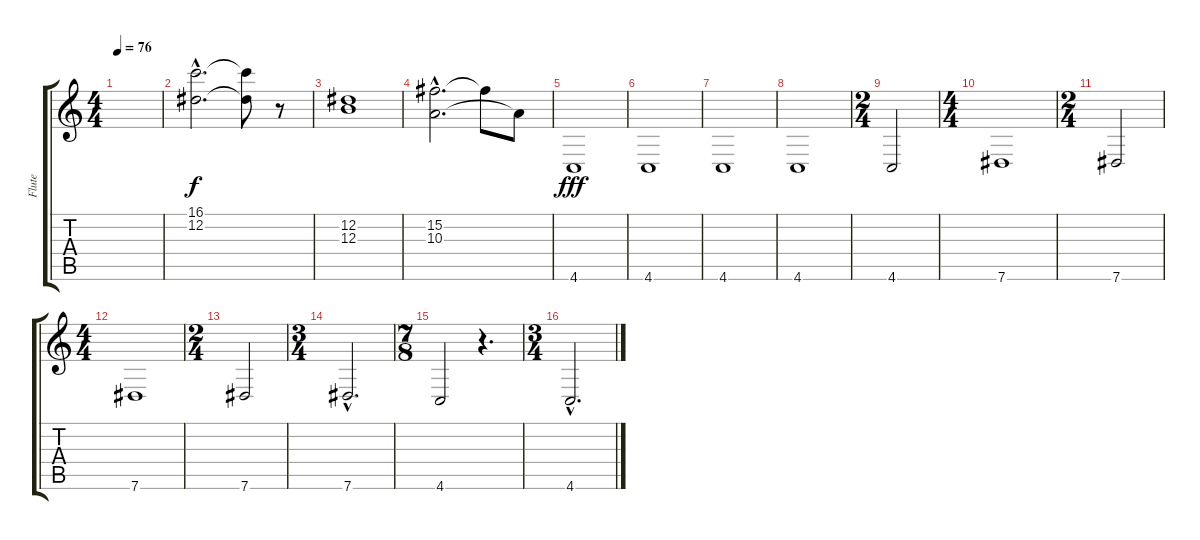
\track ("Flute" "Flute") {instrument piccolo}
\staff {score tabs}
\tuning (Ab4 Eb4 B3 Gb3 Db3 Ab2) {hide}
\ts (4 4)
\tempo 76
\clef g2
\ks c
|
(16.1{hac} 12.2{hac}).2{d volume 8 instrument flute} (16.1{t} 12.2{t}).8{dy f} r.8 |
(12.2 12.3).1 |
(15.2{hac} 10.3{hac}).2{d} 15.2{t}.8 10.3{t}.8 |
4.6.1{dy fff volume 16 instrument timpani} |
4.6.1{volume 16 instrument timpani} |
4.6.1{volume 16 instrument timpani} |
4.6.1{volume 16 instrument timpani} |
\ts (2 4)
4.6.2{volume 16 instrument timpani} |
\ts (4 4)
7.6.1{instrument timpani} |
\ts (2 4)
7.6.2{volume 16 instrument timpani} |
\ts (4 4)
7.6.1{instrument timpani} |
\ts (2 4)
7.6.2{volume 16 instrument timpani} |
\ts (3 4)
7.6{hac}.2{d instrument timpani} |
\ts (7 8)
4.6.2{instrument timpani} r.4{d} |
\ts (3 4)
4.6{hac}.2{d instrument timpani}
